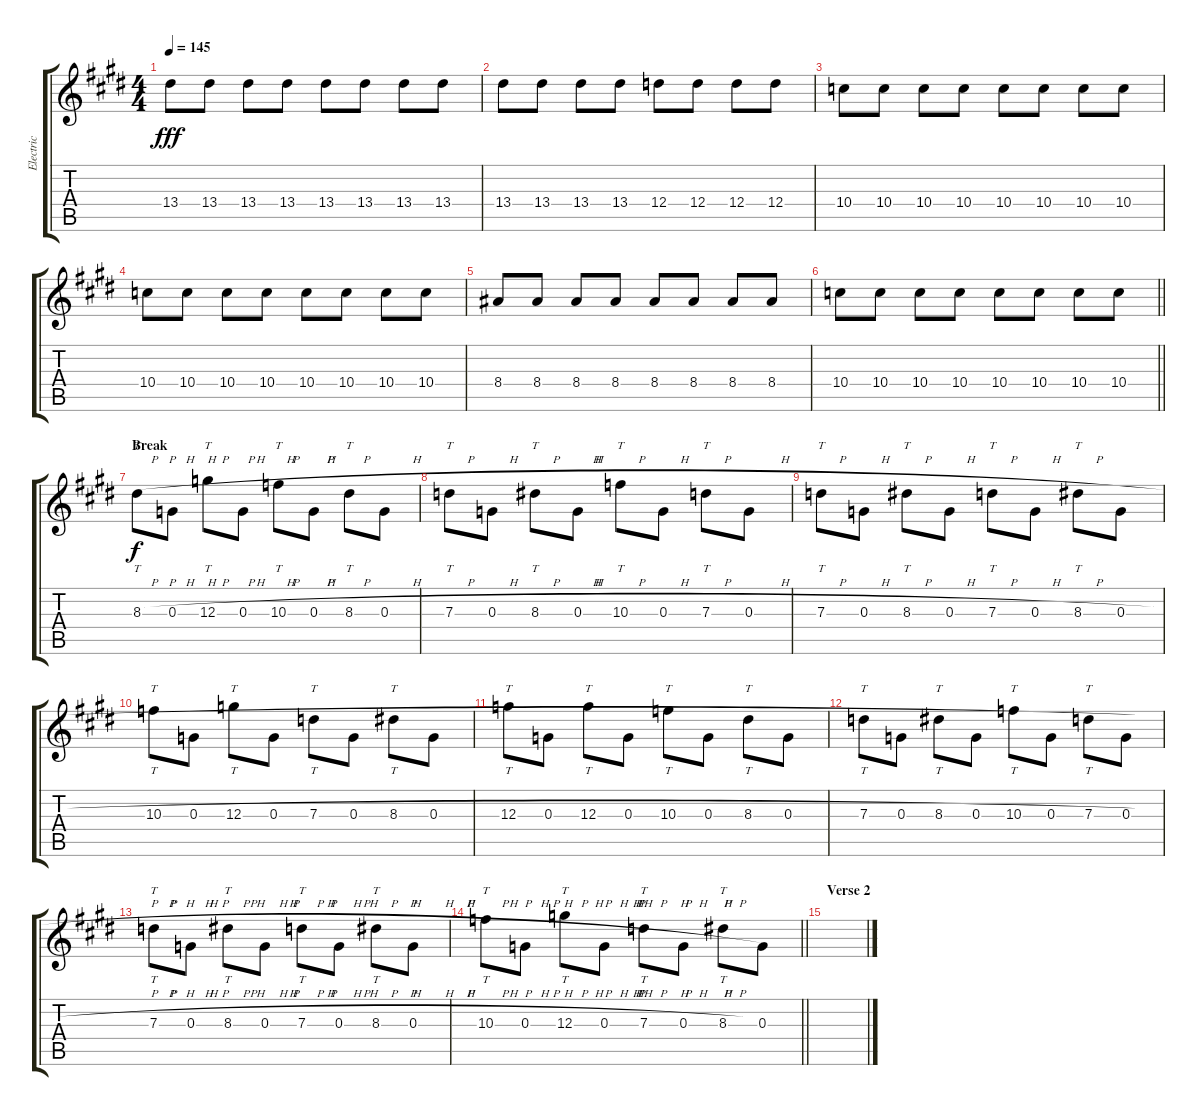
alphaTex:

\track ("Electric" "Electric") {instrument overdrivenguitar}
\staff {score tabs}
\tuning (E4 B3 G3 D3 A2 E2) {hide}
\ts (4 4)
\tempo 145
\clef g2
\ks e
13.4.8{dy fff} 13.4.8 13.4.8 13.4.8 13.4.8 13.4.8 13.4.8 13.4.8 |
13.4.8 13.4.8 13.4.8 13.4.8 12.4.8 12.4.8 12.4.8 12.4.8 |
10.4.8 10.4.8 10.4.8 10.4.8 10.4.8 10.4.8 10.4.8 10.4.8 |
10.4.8 10.4.8 10.4.8 10.4.8 10.4.8 10.4.8 10.4.8 10.4.8 |
8.4.8 8.4.8 8.4.8 8.4.8 8.4.8 8.4.8 8.4.8 8.4.8 |
\barLineRight lightlight
10.4.8 10.4.8 10.4.8 10.4.8 10.4.8 10.4.8 10.4.8 10.4.8 |
\section ("" "Break")
8.3{h}.8{tt dy f volume 14} 0.3{h}.8 12.3{h}.8{tt} 0.3{h}.8 10.3{h}.8{tt} 0.3{h}.8 8.3{h}.8{tt} 0.3{h}.8 |
7.3{h}.8{tt} 0.3{h}.8 8.3{h}.8{tt} 0.3{h}.8 10.3{h}.8{tt} 0.3{h}.8 7.3{h}.8{tt} 0.3{h}.8 |
7.3{h}.8{tt} 0.3{h}.8 8.3{h}.8{tt} 0.3{h}.8 7.3{h}.8{tt} 0.3{h}.8 8.3{h}.8{tt} 0.3{h}.8 |
10.3{h}.8{tt} 0.3{h}.8 12.3{h}.8{tt} 0.3{h}.8 7.3{h}.8{tt} 0.3{h}.8 8.3{h}.8{tt} 0.3{h}.8 |
12.3{h}.8{tt} 0.3{h}.8 12.3{h}.8{tt} 0.3{h}.8 10.3{h}.8{tt} 0.3{h}.8 8.3{h}.8{tt} 0.3{h}.8 |
7.3{h}.8{tt} 0.3{h}.8 8.3{h}.8{tt} 0.3{h}.8 10.3{h}.8{tt} 0.3{h}.8 7.3{h}.8{tt} 0.3{h}.8 |
7.3{h}.8{tt} 0.3{h}.8 8.3{h}.8{tt} 0.3{h}.8 7.3{h}.8{tt} 0.3{h}.8 8.3{h}.8{tt} 0.3{h}.8 |
\barLineRight lightlight
10.3{h}.8{tt} 0.3{h}.8 12.3{h}.8{tt} 0.3{h}.8 7.3{h}.8{tt} 0.3{h}.8 8.3{h}.8{tt} 0.3.8 |
\section ("" "Verse 2")
